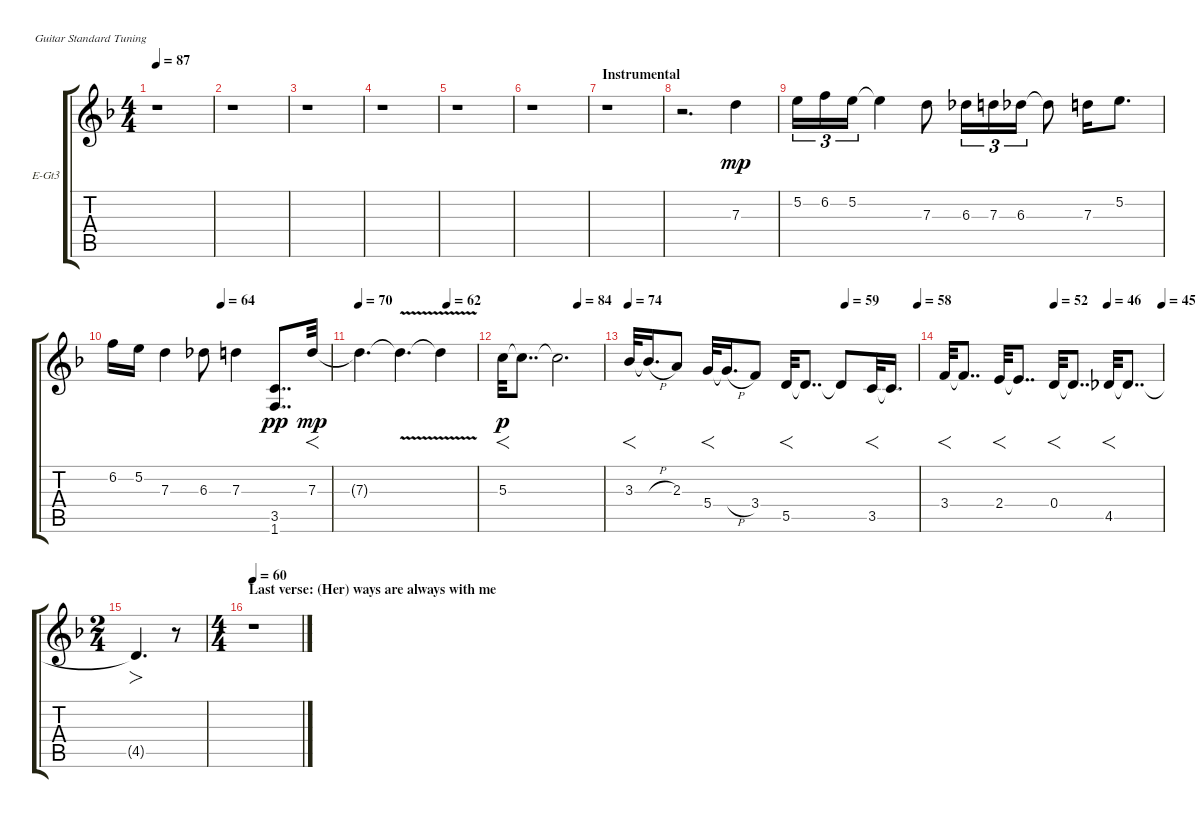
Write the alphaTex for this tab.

\bracketExtendMode groupsimilarinstruments
\firstSystemTrackNameOrientation horizontal
\otherSystemsTrackNameOrientation horizontal
\track ("Guitar 3" "E-Gt3") {instrument distortionguitar}
\staff {score tabs}
\tuning (E4 B3 G3 D3 A2 E2)
\ts (4 4)
\tempo 87
\clef g2
\ks dminor
r.1{dy mp} |
r.1 |
r.1 |
r.1 |
r.1 |
r.1 |
\section ("" "Instrumental")
r.1 |
r.2{d} 7.3.4 |
5.2.16{tu (3 2)} 6.2.16{tu (3 2)} 5.2.16{tu (3 2)} 5.2{t}.4 7.3.8 6.3.16{tu (3 2)} 7.3.16{tu (3 2)} 6.3.16{tu (3 2)} 6.3{t}.8 7.3.16 5.2.8{d} |
\tempo (64 0.5)
6.2.16 5.2.16 7.3.4 6.3.8 7.3.4 (1.6 3.5).8{dd dy pp} 7.3.32{f dy mp} |
\tempo 70
\tempo (62 0.75)
7.3{t}.4{d} 7.3{v t}.4{d} 7.3{t}.4 |
\tempo (84 0.75)
5.3.32{f dy p} 5.3{t}.8{dd} 5.3{t}.2{d} |
\tempo 74
\tempo (59 0.75)
\tempo (58 1)
3.3.32{f} 3.3{h t}.16{d} 2.3.8 5.4.32{f} 5.4{h t}.16{d} 3.4.8 5.5.32{f} 5.5{t}.8{dd} 5.5{t}.8 3.5.32{f} 3.5{t}.16{d} |
\tempo (52 0.50625)
\tempo (46 0.75)
\tempo (45 1)
3.4.32{f} 3.4{t}.8{dd} 2.4.32{f} 2.4{t}.8{dd} 0.4.32{f} 0.4{t}.8{dd} 4.5.32{f} 4.5{t}.8{dd} |
\ts (2 4)
4.5{t}.4{fo d} r.8 |
\ts (4 4)
\section ("" "Last verse: (Her) ways are always with me")
\tempo 60
r.1
